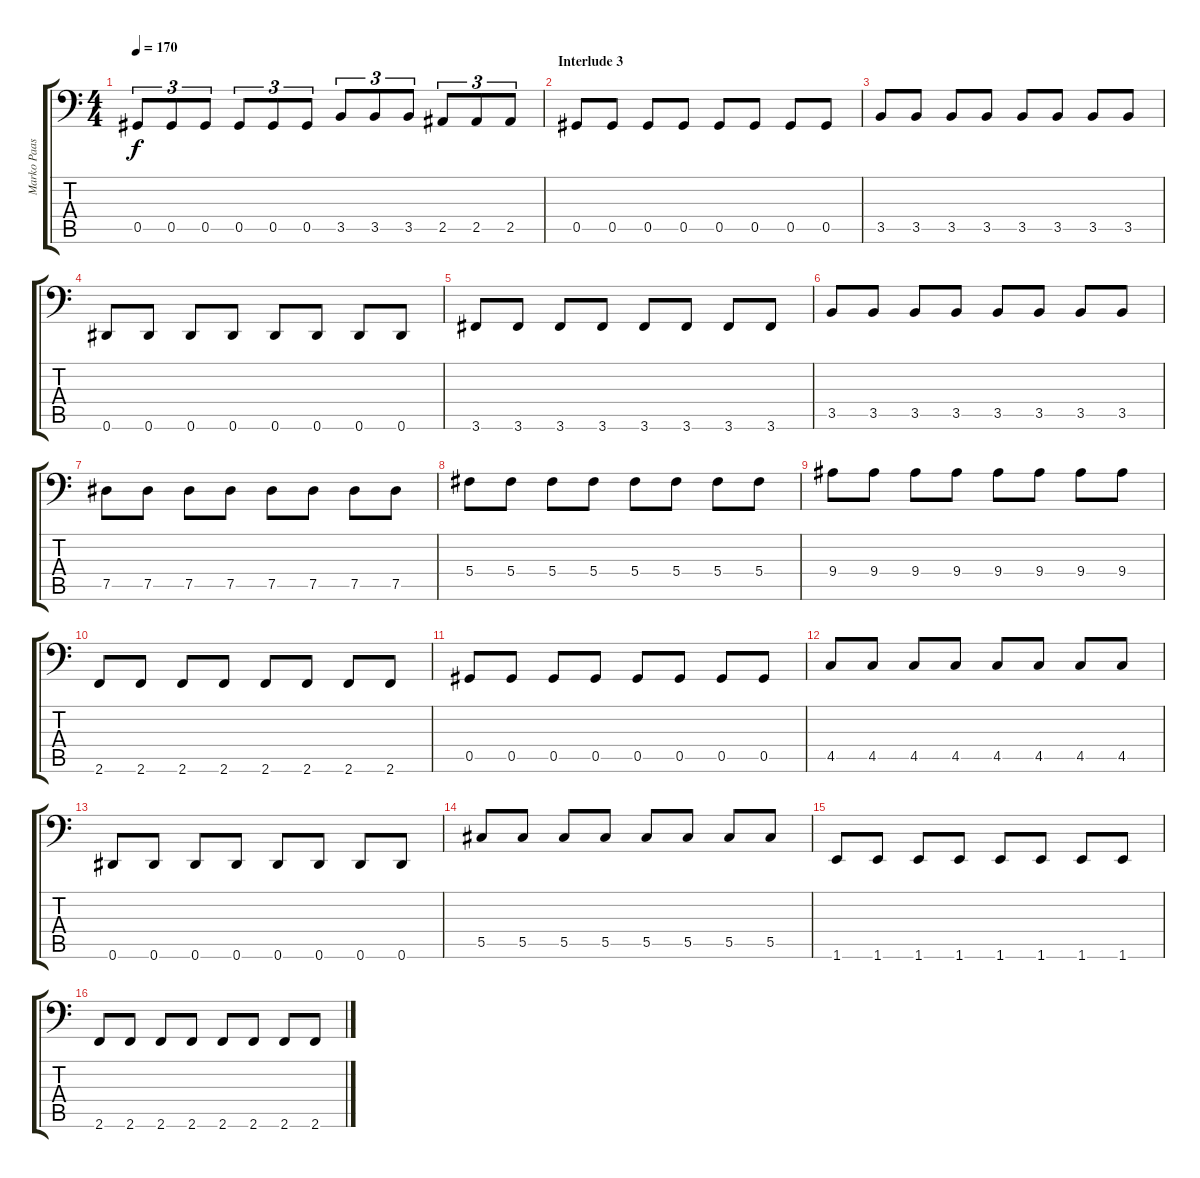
\track ("Marko Paasikoski" "Marko Paas") {instrument electricbasspick}
\staff {score tabs}
\tuning (Eb3 Bb2 Gb2 Db2 Ab1 Eb1) {hide}
\ts (4 4)
\tempo 170
\clef f4
\ks c
0.5.8{tu (3 2) dy f} 0.5.8{tu (3 2)} 0.5.8{tu (3 2)} 0.5.8{tu (3 2)} 0.5.8{tu (3 2)} 0.5.8{tu (3 2)} 3.5.8{tu (3 2)} 3.5.8{tu (3 2)} 3.5.8{tu (3 2)} 2.5.8{tu (3 2)} 2.5.8{tu (3 2)} 2.5.8{tu (3 2)} |
\section ("" "Interlude 3")
0.5.8 0.5.8 0.5.8 0.5.8 0.5.8 0.5.8 0.5.8 0.5.8 |
3.5.8 3.5.8 3.5.8 3.5.8 3.5.8 3.5.8 3.5.8 3.5.8 |
0.6.8 0.6.8 0.6.8 0.6.8 0.6.8 0.6.8 0.6.8 0.6.8 |
3.6.8 3.6.8 3.6.8 3.6.8 3.6.8 3.6.8 3.6.8 3.6.8 |
3.5.8 3.5.8 3.5.8 3.5.8 3.5.8 3.5.8 3.5.8 3.5.8 |
7.5.8 7.5.8 7.5.8 7.5.8 7.5.8 7.5.8 7.5.8 7.5.8 |
5.4.8 5.4.8 5.4.8 5.4.8 5.4.8 5.4.8 5.4.8 5.4.8 |
9.4.8 9.4.8 9.4.8 9.4.8 9.4.8 9.4.8 9.4.8 9.4.8 |
2.6.8 2.6.8 2.6.8 2.6.8 2.6.8 2.6.8 2.6.8 2.6.8 |
0.5.8 0.5.8 0.5.8 0.5.8 0.5.8 0.5.8 0.5.8 0.5.8 |
4.5.8 4.5.8 4.5.8 4.5.8 4.5.8 4.5.8 4.5.8 4.5.8 |
0.6.8 0.6.8 0.6.8 0.6.8 0.6.8 0.6.8 0.6.8 0.6.8 |
5.5.8 5.5.8 5.5.8 5.5.8 5.5.8 5.5.8 5.5.8 5.5.8 |
1.6.8 1.6.8 1.6.8 1.6.8 1.6.8 1.6.8 1.6.8 1.6.8 |
2.6.8 2.6.8 2.6.8 2.6.8 2.6.8 2.6.8 2.6.8 2.6.8
